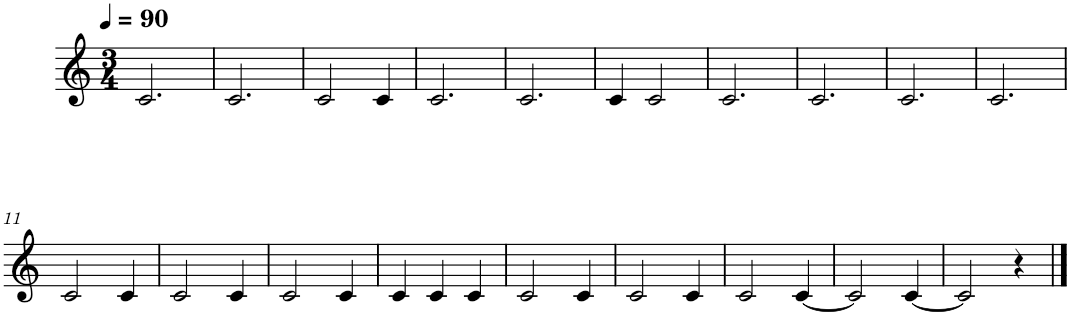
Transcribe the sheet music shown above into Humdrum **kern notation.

**kern
*part1
*staff1
*I"Piano
*I'Pno.
*clefG2
*k[]
*M3/4
*MM90
=1
2.c/
=2
2.c/
=3
2c/
4c/
=4
2.c/
=5
2.c/
=6
4c/
2c/
=7
2.c/
=8
2.c/
=9
2.c/
=10
2.c/
!!LO:LB:g=z
=11
2c/
4c/
=12
2c/
4c/
=13
2c/
4c/
=14
4c/
4c/
4c/
=15
2c/
4c/
=16
2c/
4c/
=17
2c/
[4c/
=18
2c/]
[4c/
=19
2c/]
4r
==
*-
